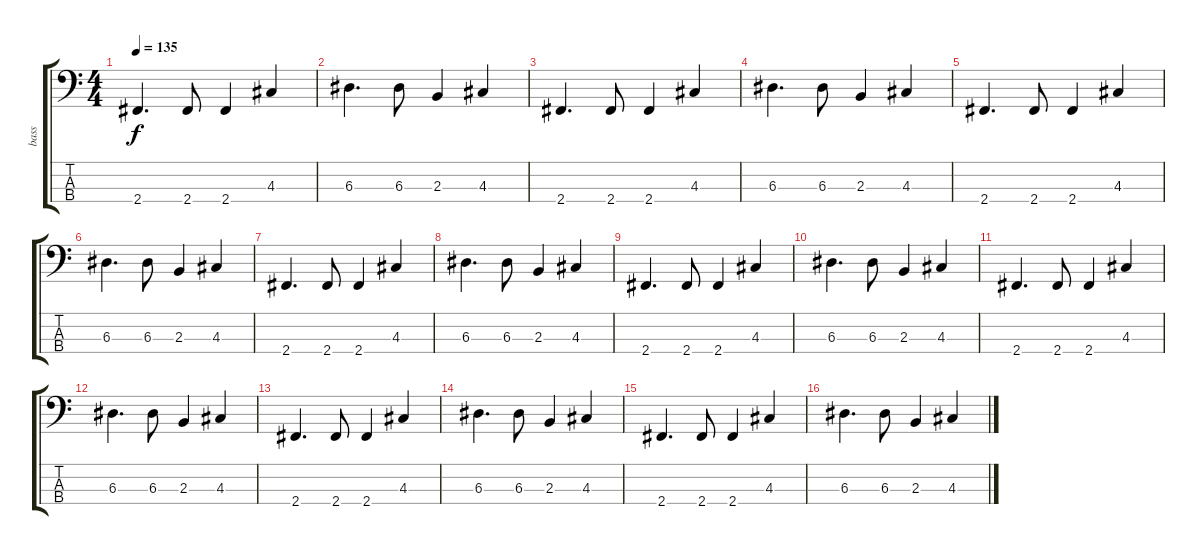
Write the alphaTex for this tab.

\track ("bass" "bass") {instrument electricbassfinger}
\staff {score tabs}
\tuning (G2 D2 A1 E1) {hide}
\ts (4 4)
\tempo 135
\clef f4
\ks c
2.4.4{d dy f} 2.4.8 2.4.4 4.3.4 |
6.3.4{d} 6.3.8 2.3.4 4.3.4 |
2.4.4{d} 2.4.8 2.4.4 4.3.4 |
6.3.4{d} 6.3.8 2.3.4 4.3.4 |
2.4.4{d} 2.4.8 2.4.4 4.3.4 |
6.3.4{d} 6.3.8 2.3.4 4.3.4 |
2.4.4{d} 2.4.8 2.4.4 4.3.4 |
6.3.4{d} 6.3.8 2.3.4 4.3.4 |
2.4.4{d} 2.4.8 2.4.4 4.3.4 |
6.3.4{d} 6.3.8 2.3.4 4.3.4 |
2.4.4{d} 2.4.8 2.4.4 4.3.4 |
6.3.4{d} 6.3.8 2.3.4 4.3.4 |
2.4.4{d} 2.4.8 2.4.4 4.3.4 |
6.3.4{d} 6.3.8 2.3.4 4.3.4 |
2.4.4{d} 2.4.8 2.4.4 4.3.4 |
6.3.4{d} 6.3.8 2.3.4 4.3.4
